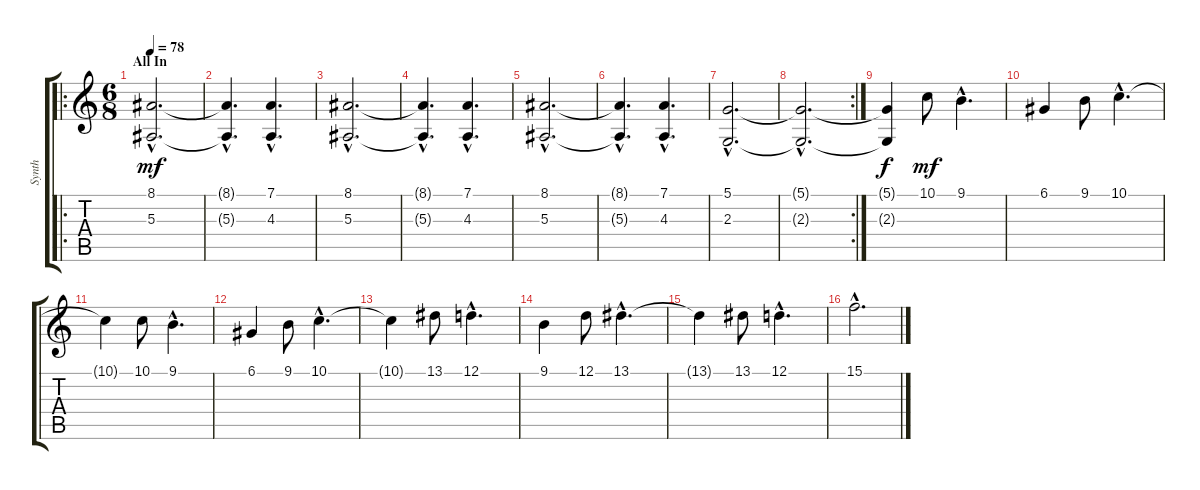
\track ("Synth" "Synth") {instrument synthstrings1}
\staff {score tabs}
\tuning (D4 A3 F3 C3 G2 C2) {hide}
\ro
\ts (6 8)
\section ("" "All In")
\tempo 78
\clef g2
\ks c
(8.1{hac} 5.3{hac}).2{d dy mf} |
(8.1{hac t} 5.3{hac t}).4{d} (7.1{hac} 4.3{hac}).4{d} |
(8.1{hac} 5.3{hac}).2{d} |
(8.1{hac t} 5.3{hac t}).4{d} (7.1{hac} 4.3{hac}).4{d} |
(8.1{hac} 5.3{hac}).2{d} |
(8.1{hac t} 5.3{hac t}).4{d} (7.1{hac} 4.3{hac}).4{d} |
(5.1{hac} 2.3{hac}).2{d} |
\rc 2
(5.1{hac t} 2.3{hac t}).2{d} |
(5.1{t} 2.3{t}).4{dy f} 10.1.8{dy mf} 9.1{hac}.4{d} |
6.1.4 9.1.8 10.1{hac}.4{d} |
10.1{t}.4 10.1.8 9.1{hac}.4{d} |
6.1.4 9.1.8 10.1{hac}.4{d} |
10.1{t}.4 13.1.8 12.1{hac}.4{d} |
9.1.4 12.1.8 13.1{hac}.4{d} |
13.1{t}.4 13.1.8 12.1{hac}.4{d} |
15.1{hac}.2{d}
